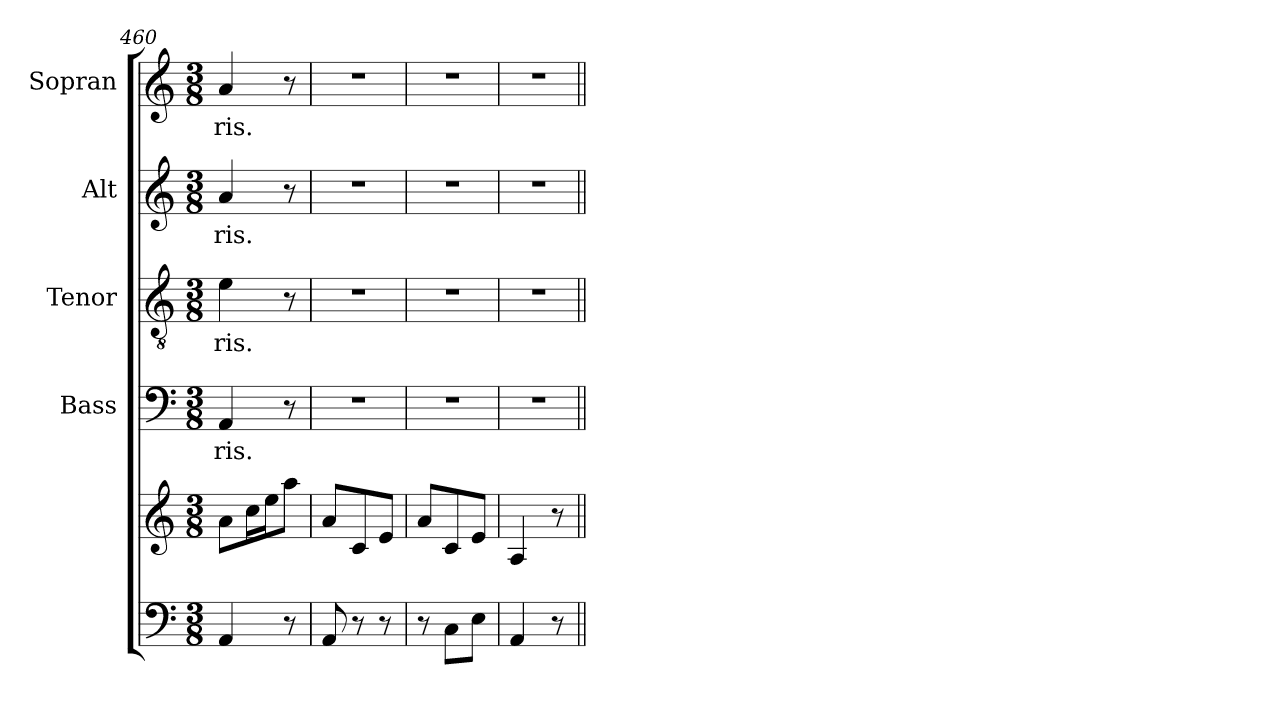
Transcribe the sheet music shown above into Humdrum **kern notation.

**kern	**kern	**kern	**text	**kern	**text	**kern	**text	**kern	**text
*part5	*part5	*part4	*part4	*part3	*part3	*part2	*part2	*part1	*part1
*staff6	*staff5	*staff4	*staff4	*staff3	*staff3	*staff2	*staff2	*staff1	*staff1
*	*	*I"Bass	*	*I"Tenor	*	*I"Alt	*	*I"Sopran	*
*	*	*I'B.	*	*I'T.	*	*I'A.	*	*I'S.	*
!!LO:LB:g=z
*clefF4	*clefG2	*clefF4	*	*clefGv2	*	*clefG2	*	*clefG2	*
*k[]	*k[]	*k[]	*	*k[]	*	*k[]	*	*k[]	*
*C:	*C:	*C:	*	*C:	*	*C:	*	*C:	*
*M3/8	*M3/8	*M3/8	*	*M3/8	*	*M3/8	*	*M3/8	*
=460	=460	=460	=460	=460	=460	=460	=460	=460	=460
!	!	!	!LO:LY:b	!	!LO:LY:b	!	!LO:LY:b	!	!LO:LY:b
4AA/	8a\L	4AA/	-ris.	4e\	-ris.	4a/	-ris.	4a/	-ris.
.	16cc\L	.	.	.	.	.	.	.	.
.	16ee\J	.	.	.	.	.	.	.	.
8r	8aa\J	8r	.	8r	.	8r	.	8r	.
=461	=461	=461	=461	=461	=461	=461	=461	=461	=461
8AA/	8a/L	4.r	.	4.r	.	4.r	.	4.r	.
8r	8c/	.	.	.	.	.	.	.	.
8r	8e/J	.	.	.	.	.	.	.	.
=462	=462	=462	=462	=462	=462	=462	=462	=462	=462
8r	8a/L	4.r	.	4.r	.	4.r	.	4.r	.
8C\L	8c/	.	.	.	.	.	.	.	.
8E\J	8e/J	.	.	.	.	.	.	.	.
=463	=463	=463	=463	=463	=463	=463	=463	=463	=463
4AA/	4A/	4.r	.	4.r	.	4.r	.	4.r	.
8r	8r	.	.	.	.	.	.	.	.
=||	=||	=||	=||	=||	=||	=||	=||	=||	=||
*-	*-	*-	*-	*-	*-	*-	*-	*-	*-
